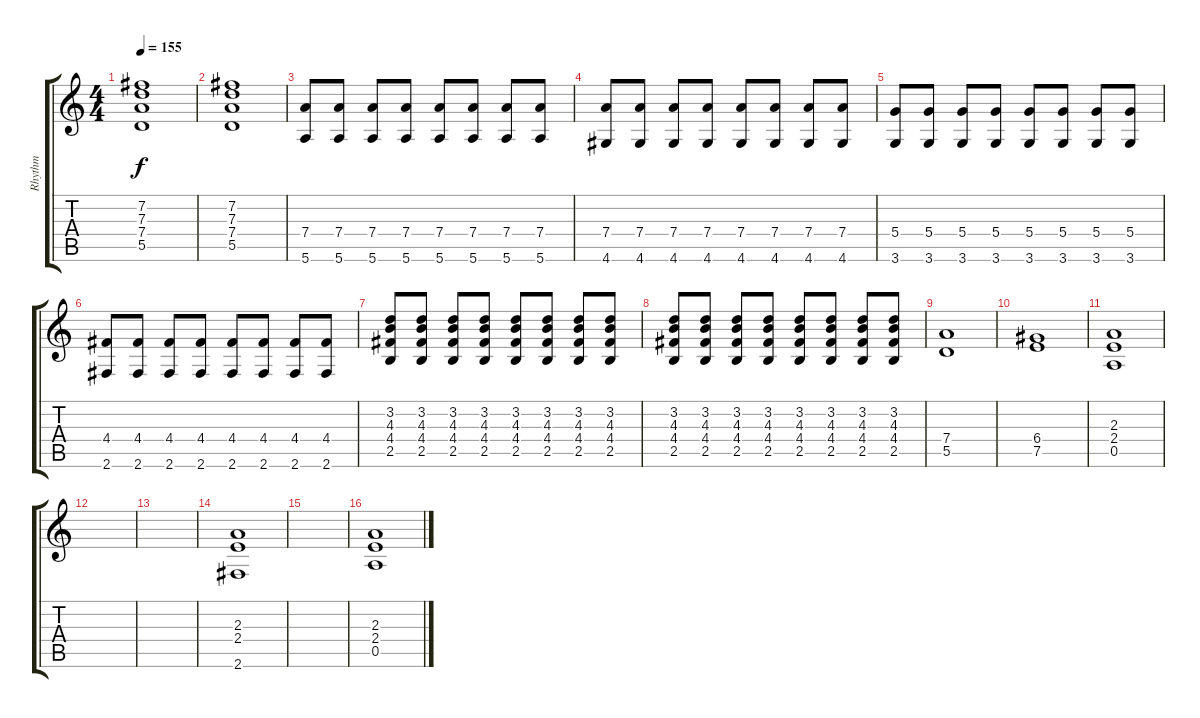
\track ("Rhythm" "Rhythm") {instrument acousticguitarsteel}
\staff {score tabs}
\tuning (E4 B3 G3 D3 A2 E2) {hide}
\ts (4 4)
\tempo 155
\clef g2
\ks c
(7.2 7.3 7.4 5.5).1{dy f} |
(7.2 7.3 7.4 5.5).1 |
(7.4 5.6).8 (7.4 5.6).8 (7.4 5.6).8 (7.4 5.6).8 (7.4 5.6).8 (7.4 5.6).8 (7.4 5.6).8 (7.4 5.6).8 |
(7.4 4.6).8 (7.4 4.6).8 (7.4 4.6).8 (7.4 4.6).8 (7.4 4.6).8 (7.4 4.6).8 (7.4 4.6).8 (7.4 4.6).8 |
(5.4 3.6).8 (5.4 3.6).8 (5.4 3.6).8 (5.4 3.6).8 (5.4 3.6).8 (5.4 3.6).8 (5.4 3.6).8 (5.4 3.6).8 |
(4.4 2.6).8 (4.4 2.6).8 (4.4 2.6).8 (4.4 2.6).8 (4.4 2.6).8 (4.4 2.6).8 (4.4 2.6).8 (4.4 2.6).8 |
(3.2 4.3 4.4 2.5).8 (3.2 4.3 4.4 2.5).8 (3.2 4.3 4.4 2.5).8 (3.2 4.3 4.4 2.5).8 (3.2 4.3 4.4 2.5).8 (3.2 4.3 4.4 2.5).8 (3.2 4.3 4.4 2.5).8 (3.2 4.3 4.4 2.5).8 |
(3.2 4.3 4.4 2.5).8 (3.2 4.3 4.4 2.5).8 (3.2 4.3 4.4 2.5).8 (3.2 4.3 4.4 2.5).8 (3.2 4.3 4.4 2.5).8 (3.2 4.3 4.4 2.5).8 (3.2 4.3 4.4 2.5).8 (3.2 4.3 4.4 2.5).8 |
(7.4 5.5).1 |
(6.4 7.5).1 |
(2.3 2.4 0.5).1 |
|
|
(2.3 2.4 2.6).1 |
|
(2.3 2.4 0.5).1
